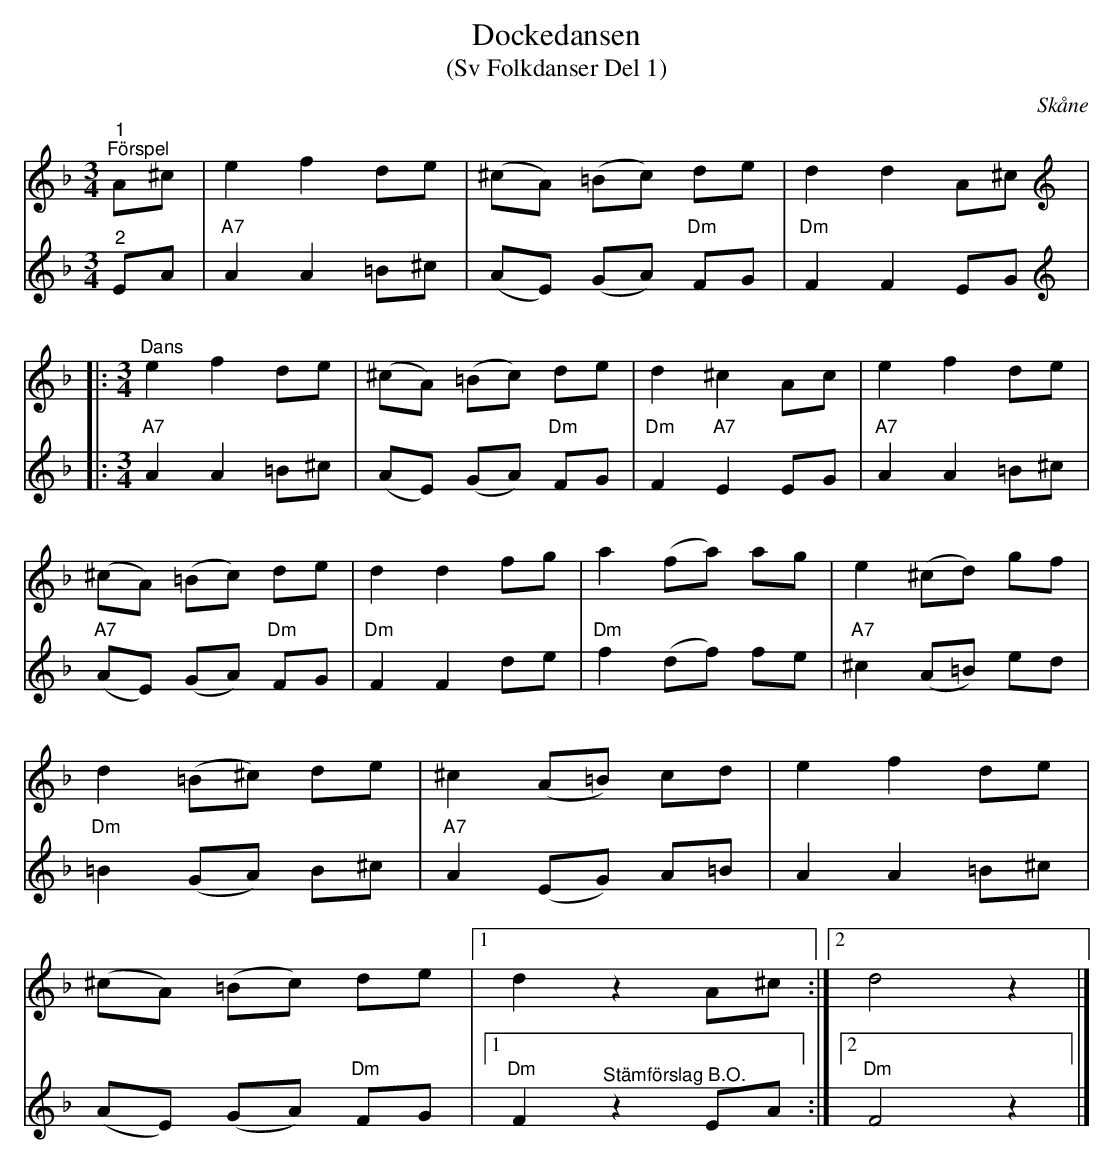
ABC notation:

X:1
T:Dockedansen
T:(Sv Folkdanser Del 1)
O:Skåne
L:1/8
M:3/4
K:Dm
V:1
"^1""^Förspel" A^c | e2 f2 de | (^cA) (=Bc) de | d2 d2 A^c |:
[K:F][M:3/4][K:treble]"^Dans" e2 f2 de | (^cA) (=Bc) de | d2 ^c2 Ac | e2 f2 de |
(^cA) (=Bc) de | d2 d2 fg | a2 (fa) ag | e2 (^cd) gf |
d2 (=B^c) de | ^c2 (A=B) cd | e2 f2 de |
(^cA) (=Bc) de |1 d2 z2 A^c :|2 d4 z2 |]
V:2
"^2" EA | "A7"A2 A2 =B^c | (AE) (GA) "Dm"FG |"Dm" F2 F2 EG |:
[K:F][M:3/4][K:treble]"A7" A2 A2 =B^c | (AE) (GA)"Dm" FG |"Dm" F2"A7" E2 EG |"A7" A2 A2 =B^c |
"A7" (AE) (GA)"Dm" FG | "Dm" F2 F2 de | "Dm"f2 (df) fe | "A7"^c2 (A=B) ed |
"Dm" =B2 (GA) B^c | "A7"A2 (EG) A=B | A2 A2 =B^c | (AE) (GA) "Dm"FG |1 "Dm" F2"^Stämförslag B.O." z2 EA :|2 "Dm"F4 z2 |]
